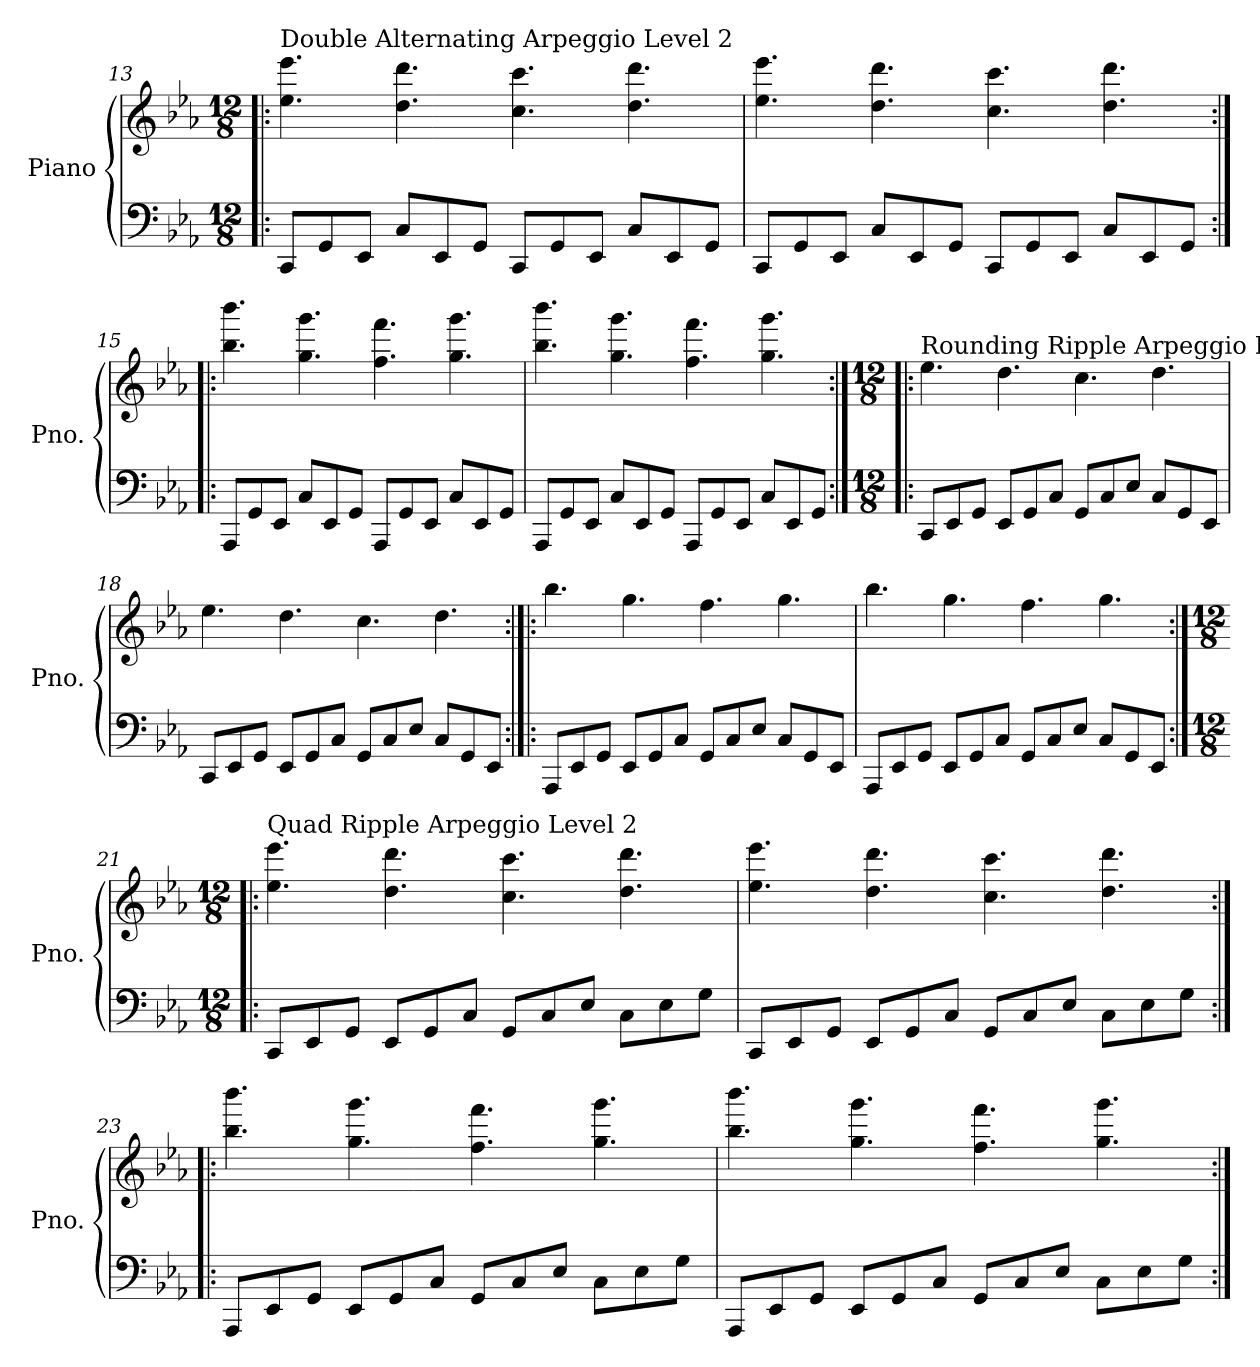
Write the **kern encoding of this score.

**kern	**kern
*part1	*part1
*staff2	*staff1
*I"Piano	*
*I'Pno.	*
!!LO:LB:g=z
*clefF4	*clefG2
*k[b-e-a-]	*k[b-e-a-]
*c:	*c:
*M12/8	*M12/8
*8va	*
=13!|:	=13!|:
!	!LO:TX:a:t=Double Alternating Arpeggio Level 2
8Ci/L	4.ee-i\ 4.eee-i
8Gi/	.
8E-i/J	.
8ci/L	4.ddi\ 4.dddi
8E-i/	.
8Gi/J	.
8Ci/L	4.cci\ 4.ccci
8Gi/	.
8E-i/J	.
8ci/L	4.ddi\ 4.dddi
8E-i/	.
8Gi/J	.
=14	=14
8Ci/L	4.ee-i\ 4.eee-i
8Gi/	.
8E-i/J	.
8ci/L	4.ddi\ 4.dddi
8E-i/	.
8Gi/J	.
8Ci/L	4.cci\ 4.ccci
8Gi/	.
8E-i/J	.
8ci/L	4.ddi\ 4.dddi
8E-i/	.
8Gi/J	.
=15:|!|:	=15:|!|:
8AA-i/L	4.bb-i\ 4.bbb-i
8Gi/	.
8E-i/J	.
8ci/L	4.ggi\ 4.gggi
8E-i/	.
8Gi/J	.
8AA-i/L	4.ffi\ 4.fffi
8Gi/	.
8E-i/J	.
8ci/L	4.ggi\ 4.gggi
8E-i/	.
8Gi/J	.
=16	=16
8AA-i/L	4.bb-i\ 4.bbb-i
8Gi/	.
8E-i/J	.
8ci/L	4.ggi\ 4.gggi
8E-i/	.
8Gi/J	.
8AA-i/L	4.ffi\ 4.fffi
8Gi/	.
8E-i/J	.
8ci/L	4.ggi\ 4.gggi
8E-i/	.
8Gi/J	.
!!LO:LB:g=z
=17:|!|:	=17:|!|:
*M12/8	*M12/8
*8va	*
*	*X8va
!	!LO:TX:a:t=Rounding Ripple Arpeggio Level 2
8Ci/L	4.ee-i\
8E-i/	.
8Gi/J	.
8E-i/L	4.ddi\
8Gi/	.
8ci/J	.
8Gi/L	4.cci\
8ci/	.
8e-i/J	.
8ci/L	4.ddi\
8Gi/	.
8E-i/J	.
=18	=18
8Ci/L	4.ee-i\
8E-i/	.
8Gi/J	.
8E-i/L	4.ddi\
8Gi/	.
8ci/J	.
8Gi/L	4.cci\
8ci/	.
8e-i/J	.
8ci/L	4.ddi\
8Gi/	.
8E-i/J	.
=19:|!|:	=19:|!|:
8AA-i/L	4.bb-i\
8E-i/	.
8Gi/J	.
8E-i/L	4.ggi\
8Gi/	.
8ci/J	.
8Gi/L	4.ffi\
8ci/	.
8e-i/J	.
8ci/L	4.ggi\
8Gi/	.
8E-i/J	.
=20	=20
8AA-i/L	4.bb-i\
8E-i/	.
8Gi/J	.
8E-i/L	4.ggi\
8Gi/	.
8ci/J	.
8Gi/L	4.ffi\
8ci/	.
8e-i/J	.
8ci/L	4.ggi\
8Gi/	.
8E-i/J	.
!!LO:LB:g=z
=21:|!|:	=21:|!|:
*M12/8	*M12/8
*8va	*
*	*X8va
!	!LO:TX:a:t=Quad Ripple Arpeggio Level 2
8Ci/L	4.ee-i\ 4.eee-i
8E-i/	.
8Gi/J	.
8E-i/L	4.ddi\ 4.dddi
8Gi/	.
8ci/J	.
8Gi/L	4.cci\ 4.ccci
8ci/	.
8e-i/J	.
8ci\L	4.ddi\ 4.dddi
8e-i\	.
8gi\J	.
=22	=22
8Ci/L	4.ee-i\ 4.eee-i
8E-i/	.
8Gi/J	.
8E-i/L	4.ddi\ 4.dddi
8Gi/	.
8ci/J	.
8Gi/L	4.cci\ 4.ccci
8ci/	.
8e-i/J	.
8ci\L	4.ddi\ 4.dddi
8e-i\	.
8gi\J	.
=23:|!|:	=23:|!|:
8AA-i/L	4.bb-i\ 4.bbb-i
8E-i/	.
8Gi/J	.
8E-i/L	4.ggi\ 4.gggi
8Gi/	.
8ci/J	.
8Gi/L	4.ffi\ 4.fffi
8ci/	.
8e-i/J	.
8ci\L	4.ggi\ 4.gggi
8e-i\	.
8gi\J	.
=24	=24
8AA-i/L	4.bb-i\ 4.bbb-i
8E-i/	.
8Gi/J	.
8E-i/L	4.ggi\ 4.gggi
8Gi/	.
8ci/J	.
8Gi/L	4.ffi\ 4.fffi
8ci/	.
8e-i/J	.
8ci\L	4.ggi\ 4.gggi
8e-i\	.
8gi\J	.
*	*X8va
=:|!	=:|!
*-	*-
